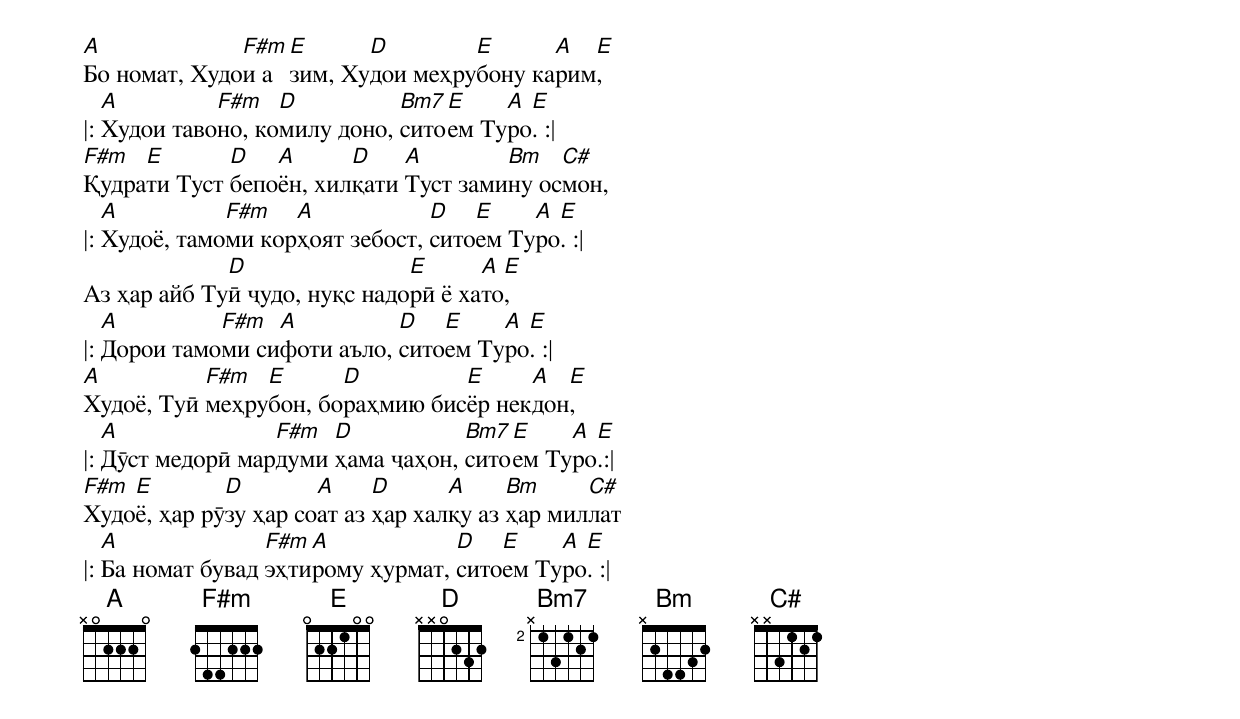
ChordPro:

[A]Бо номат, Худо[F#m]и а[E]зим, Ху[D]дои меҳру[E]бону ка[A]рим[E],
|: [A]Худои таво[F#m]но, ко[D]милу доно, [Bm7]сито[E]ем Ту[A]ро[E]. :|
[F#m]Қудра[E]ти Туст [D]бепо[A]ён, хил[D]қати [A]Туст зами[Bm]ну ос[C#]мон,
|: [A]Худоё, тамо[F#m]ми кор[A]ҳоят зебост, [D]сито[E]ем Ту[A]ро[E]. :|
Аз ҳар айб Ту[D]ӣ ҷудо, нуқс надо[E]рӣ ё ха[A]то[E],
|: [A]Дорои тамо[F#m]ми си[A]фоти аъло, [D]сито[E]ем Ту[A]ро[E]. :|
[A]Худоё, Туӣ [F#m]меҳру[E]бон, бо[D]раҳмию бис[E]ёр нек[A]дон[E],
|: [A]Дӯст медорӣ мар[F#m]думи [D]ҳама ҷаҳон, [Bm7]сито[E]ем Ту[A]ро[E].:|
[F#m]Худо[E]ё, ҳар рӯ[D]зу ҳар со[A]ат аз [D]ҳар хал[A]қу аз [Bm]ҳар мил[C#]лат
|: [A]Ба номат бувад [F#m]эҳти[A]рому ҳурмат, [D]сито[E]ем Ту[A]ро[E]. :|
